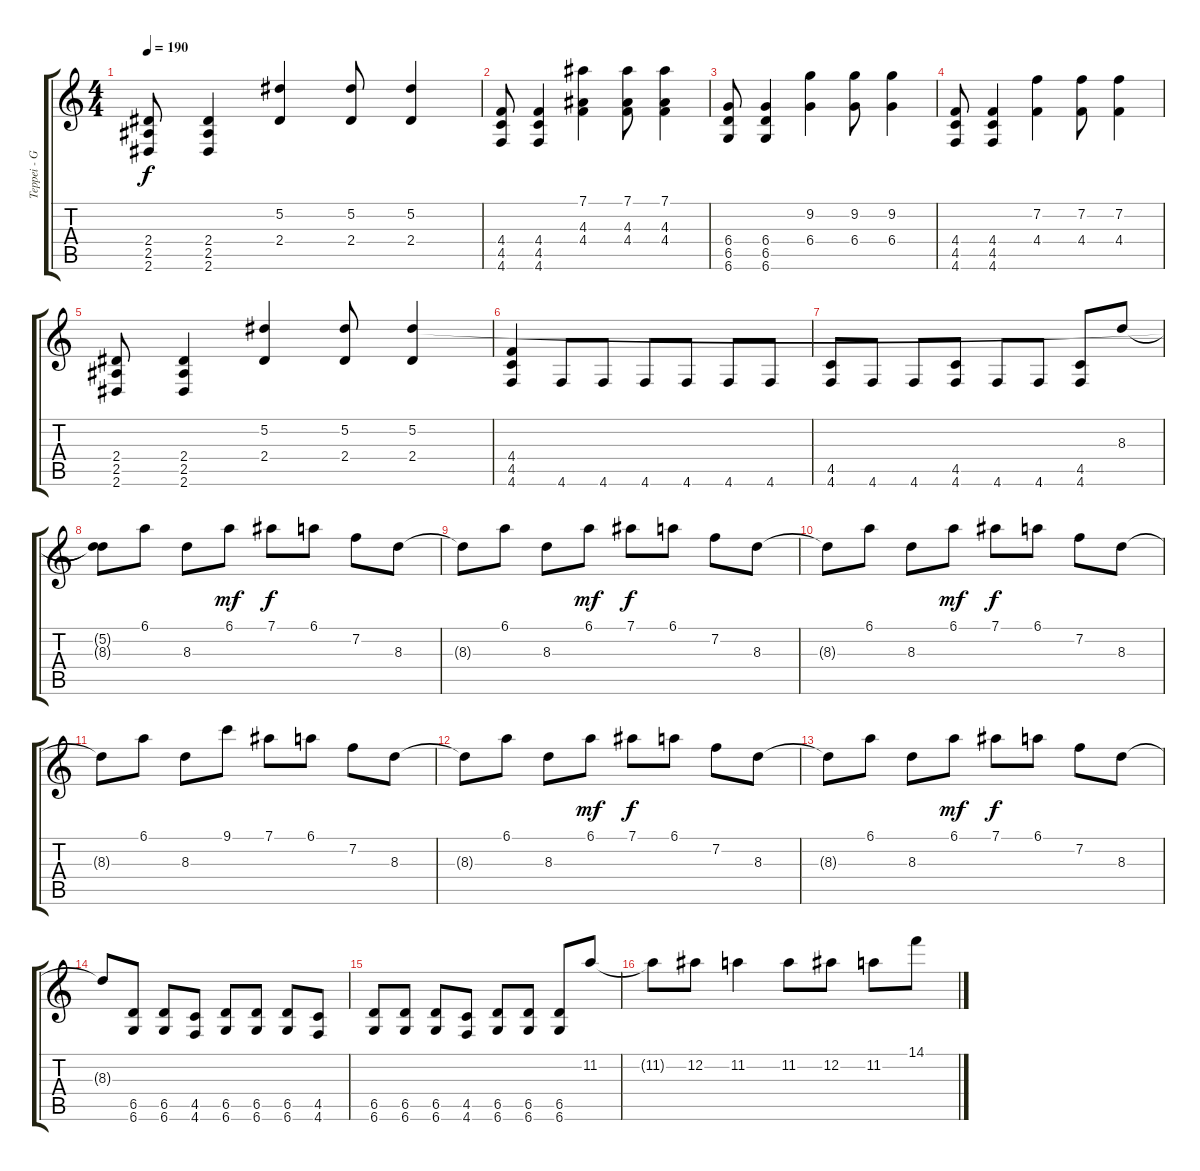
\track ("Teppei - Guitar" "Teppei - G") {instrument distortionguitar}
\staff {score tabs}
\tuning (Eb4 Bb3 Gb3 Db3 Ab2 Db2) {hide}
\ts (4 4)
\tempo 190
\clef g2
\ks c
(2.4 2.5 2.6).8{dy f} (2.4 2.5 2.6).4 (5.2 2.4).4 (5.2 2.4).8 (5.2 2.4).4 |
(4.4 4.5 4.6).8 (4.4 4.5 4.6).4 (7.1 4.3 4.4).4 (7.1 4.3 4.4).8 (7.1 4.3 4.4).4 |
(6.4 6.5 6.6).8 (6.4 6.5 6.6).4 (9.2 6.4).4 (9.2 6.4).8 (9.2 6.4).4 |
(4.4 4.5 4.6).8 (4.4 4.5 4.6).4 (7.2 4.4).4 (7.2 4.4).8 (7.2 4.4).4 |
(2.4 2.5 2.6).8 (2.4 2.5 2.6).4 (5.2 2.4).4 (5.2 2.4).8 (5.2 2.4).4 |
(4.4 4.5 4.6).4 4.6.8 4.6.8 4.6.8 4.6.8 4.6.8 4.6.8 |
(4.5 4.6).8 4.6.8 4.6.8 (4.5 4.6).8 4.6.8 4.6.8 (4.5 4.6).8 8.3.8 |
(5.2{t} 8.3{t}).8 6.1.8 8.3.8 6.1.8{dy mf} 7.1.8{dy f} 6.1.8 7.2.8 8.3.8 |
8.3{t}.8 6.1.8 8.3.8 6.1.8{dy mf} 7.1.8{dy f} 6.1.8 7.2.8 8.3.8 |
8.3{t}.8 6.1.8 8.3.8 6.1.8{dy mf} 7.1.8{dy f} 6.1.8 7.2.8 8.3.8 |
8.3{t}.8 6.1.8 8.3.8 9.1.8 7.1.8 6.1.8 7.2.8 8.3.8 |
8.3{t}.8 6.1.8 8.3.8 6.1.8{dy mf} 7.1.8{dy f} 6.1.8 7.2.8 8.3.8 |
8.3{t}.8 6.1.8 8.3.8 6.1.8{dy mf} 7.1.8{dy f} 6.1.8 7.2.8 8.3.8 |
8.3{t}.8 (6.5 6.6).8 (6.5 6.6).8 (4.5 4.6).8 (6.5 6.6).8 (6.5 6.6).8 (6.5 6.6).8 (4.5 4.6).8 |
(6.5 6.6).8 (6.5 6.6).8 (6.5 6.6).8 (4.5 4.6).8 (6.5 6.6).8 (6.5 6.6).8 (6.5 6.6).8 11.2.8 |
11.2{t}.8 12.2.8 11.2.4 11.2.8 12.2.8 11.2.8 14.1.8
